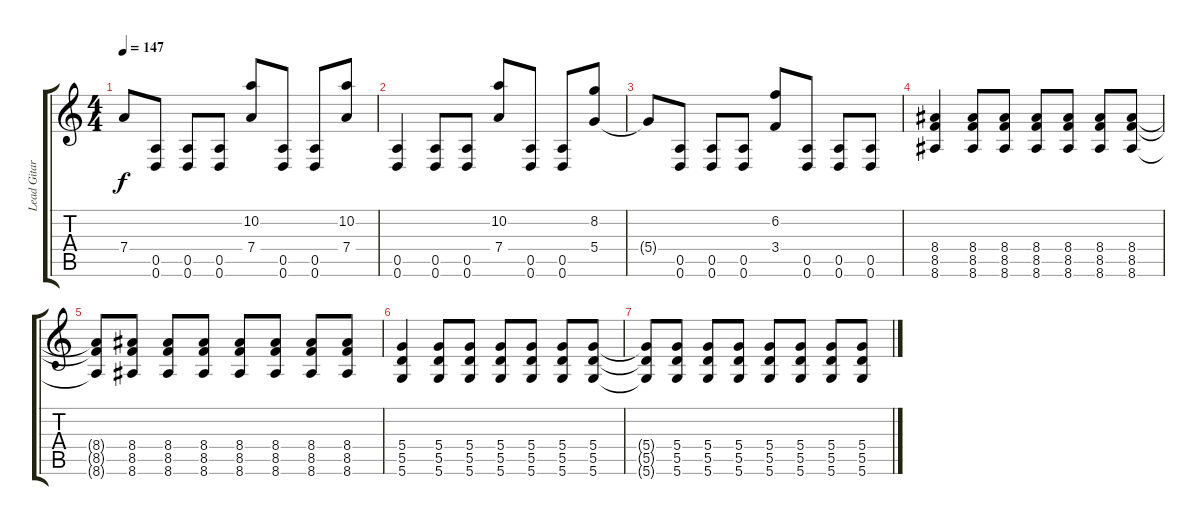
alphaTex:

\track ("Lead Gitarre" "Lead Gitar") {instrument overdrivenguitar}
\staff {score tabs}
\tuning (E4 B3 G3 D3 A2 D2) {hide}
\ts (4 4)
\tempo 147
\clef g2
\ks c
7.4{t}.8{dy f} (0.5 0.6).8 (0.5 0.6).8 (0.5 0.6).8 (10.2 7.4).8 (0.5 0.6).8 (0.5 0.6).8 (10.2 7.4).8 |
(0.5 0.6).4 (0.5 0.6).8 (0.5 0.6).8 (10.2 7.4).8 (0.5 0.6).8 (0.5 0.6).8 (8.2 5.4).8 |
5.4{t}.8 (0.5 0.6).8 (0.5 0.6).8 (0.5 0.6).8 (6.2 3.4).8 (0.5 0.6).8 (0.5 0.6).8 (0.5 0.6).8 |
(8.4 8.5 8.6).4 (8.4 8.5 8.6).8 (8.4 8.5 8.6).8 (8.4 8.5 8.6).8 (8.4 8.5 8.6).8 (8.4 8.5 8.6).8 (8.4 8.5 8.6).8 |
(8.4{t} 8.5{t} 8.6{t}).8 (8.4 8.5 8.6).8 (8.4 8.5 8.6).8 (8.4 8.5 8.6).8 (8.4 8.5 8.6).8 (8.4 8.5 8.6).8 (8.4 8.5 8.6).8 (8.4 8.5 8.6).8 |
(5.4 5.5 5.6).4 (5.4 5.5 5.6).8 (5.4 5.5 5.6).8 (5.4 5.5 5.6).8 (5.4 5.5 5.6).8 (5.4 5.5 5.6).8 (5.4 5.5 5.6).8 |
(5.4{t} 5.5{t} 5.6{t}).8 (5.4 5.5 5.6).8 (5.4 5.5 5.6).8 (5.4 5.5 5.6).8 (5.4 5.5 5.6).8 (5.4 5.5 5.6).8 (5.4 5.5 5.6).8 (5.4 5.5 5.6).8
